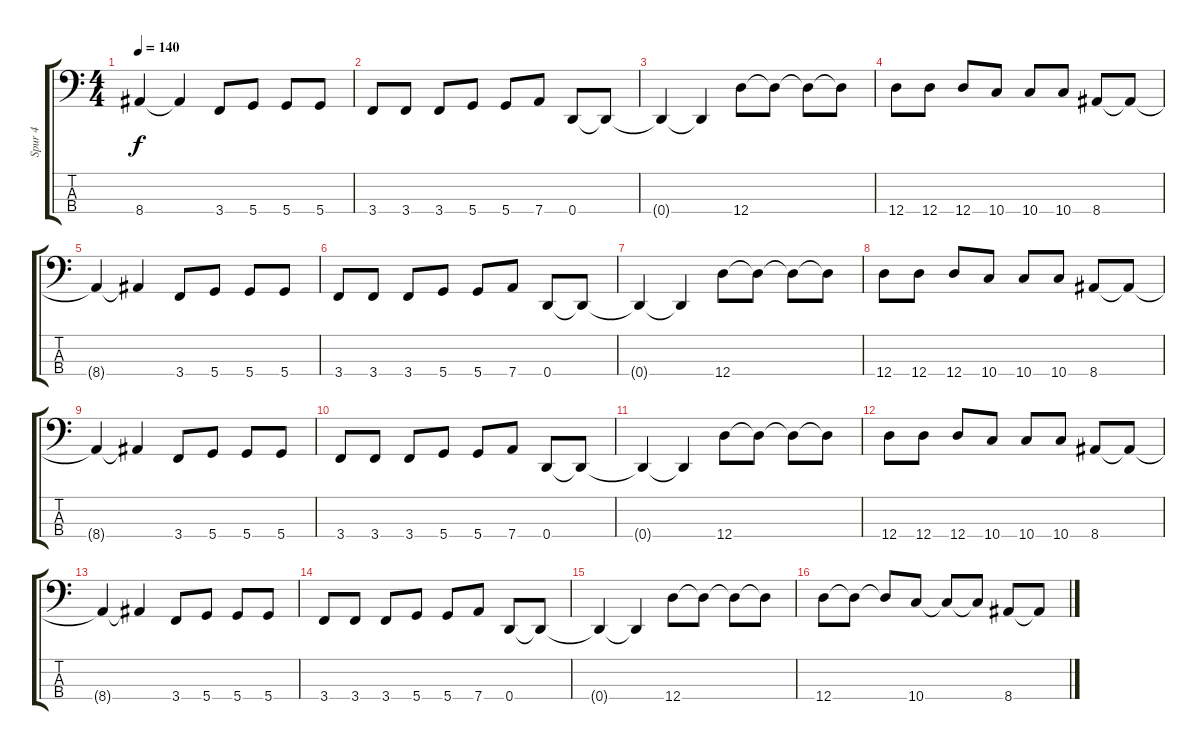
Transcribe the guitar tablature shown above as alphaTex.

\track ("Spur 4" "Spur 4") {instrument electricbassfinger}
\staff {score tabs}
\tuning (G2 D2 A1 D1) {hide}
\ts (4 4)
\tempo 140
\clef f4
\ks c
8.4{t}.4{dy f} 8.4{t}.4 3.4.8 5.4.8 5.4.8 5.4.8 |
3.4.8 3.4.8 3.4.8 5.4.8 5.4.8 7.4.8 0.4.8 0.4{t}.8 |
0.4{t}.4 0.4{t}.4 12.4.8 12.4{t}.8 12.4{t}.8 12.4{t}.8 |
12.4.8 12.4.8 12.4.8 10.4.8 10.4.8 10.4.8 8.4.8 8.4{t}.8 |
8.4{t}.4 8.4{t}.4 3.4.8 5.4.8 5.4.8 5.4.8 |
3.4.8 3.4.8 3.4.8 5.4.8 5.4.8 7.4.8 0.4.8 0.4{t}.8 |
0.4{t}.4 0.4{t}.4 12.4.8 12.4{t}.8 12.4{t}.8 12.4{t}.8 |
12.4.8 12.4.8 12.4.8 10.4.8 10.4.8 10.4.8 8.4.8 8.4{t}.8 |
8.4{t}.4 8.4{t}.4 3.4.8 5.4.8 5.4.8 5.4.8 |
3.4.8 3.4.8 3.4.8 5.4.8 5.4.8 7.4.8 0.4.8 0.4{t}.8 |
0.4{t}.4 0.4{t}.4 12.4.8 12.4{t}.8 12.4{t}.8 12.4{t}.8 |
12.4.8 12.4.8 12.4.8 10.4.8 10.4.8 10.4.8 8.4.8 8.4{t}.8 |
8.4{t}.4 8.4{t}.4 3.4.8 5.4.8 5.4.8 5.4.8 |
3.4.8 3.4.8 3.4.8 5.4.8 5.4.8 7.4.8 0.4.8 0.4{t}.8 |
0.4{t}.4 0.4{t}.4 12.4.8 12.4{t}.8 12.4{t}.8 12.4{t}.8 |
12.4.8 12.4{t}.8 12.4{t}.8 10.4.8 10.4{t}.8 10.4{t}.8 8.4.8 8.4{t}.8
